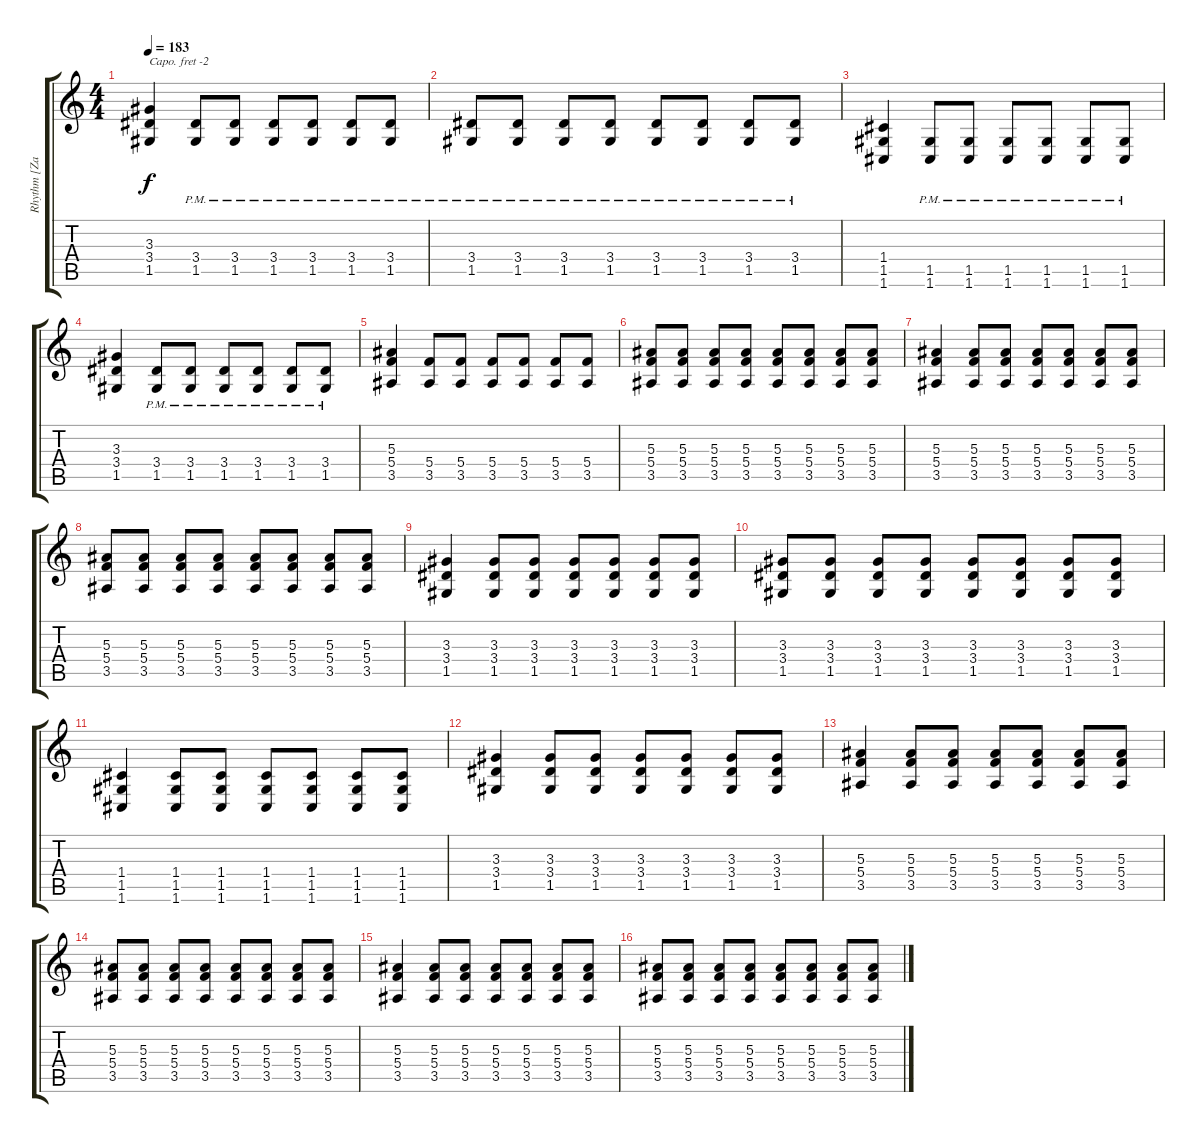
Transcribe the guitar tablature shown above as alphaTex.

\track ("Rhythm [Zacky Vengeance]" "Rhythm [Za") {instrument distortionguitar}
\staff {score tabs}
\capo -2
\tuning (E4 B3 G3 D3 A2 D2) {hide}
\ts (4 4)
\tempo 183
\clef g2
\ks c
(3.3 3.4 1.5).4{dy f} (3.4{pm} 1.5{pm}).8 (3.4{pm} 1.5{pm}).8 (3.4{pm} 1.5{pm}).8 (3.4{pm} 1.5{pm}).8 (3.4{pm} 1.5{pm}).8 (3.4{pm} 1.5{pm}).8 |
(3.4 1.5{pm}).8 (3.4{pm} 1.5{pm}).8 (3.4{pm} 1.5{pm}).8 (3.4{pm} 1.5{pm}).8 (3.4{pm} 1.5{pm}).8 (3.4{pm} 1.5{pm}).8 (3.4{pm} 1.5{pm}).8 (3.4{pm} 1.5{pm}).8 |
(1.4 1.5 1.6).4 (1.5{pm} 1.6{pm}).8 (1.5{pm} 1.6{pm}).8 (1.5{pm} 1.6{pm}).8 (1.5{pm} 1.6{pm}).8 (1.5{pm} 1.6{pm}).8 (1.5{pm} 1.6{pm}).8 |
(3.3 3.4 1.5).4 (3.4{pm} 1.5{pm}).8 (3.4{pm} 1.5{pm}).8 (3.4{pm} 1.5{pm}).8 (3.4{pm} 1.5{pm}).8 (3.4{pm} 1.5{pm}).8 (3.4{pm} 1.5{pm}).8 |
(5.3 5.4 3.5).4 (5.4 3.5).8 (5.4 3.5).8 (5.4 3.5).8 (5.4 3.5).8 (5.4 3.5).8 (5.4 3.5).8 |
(5.3 5.4 3.5).8 (5.3 5.4 3.5).8 (5.3 5.4 3.5).8 (5.3 5.4 3.5).8 (5.3 5.4 3.5).8 (5.3 5.4 3.5).8 (5.3 5.4 3.5).8 (5.3 5.4 3.5).8 |
(5.3 5.4 3.5).4 (5.3 5.4 3.5).8 (5.3 5.4 3.5).8 (5.3 5.4 3.5).8 (5.3 5.4 3.5).8 (5.3 5.4 3.5).8 (5.3 5.4 3.5).8 |
(5.3 5.4 3.5).8 (5.3 5.4 3.5).8 (5.3 5.4 3.5).8 (5.3 5.4 3.5).8 (5.3 5.4 3.5).8 (5.3 5.4 3.5).8 (5.3 5.4 3.5).8 (5.3 5.4 3.5).8 |
(3.3 3.4 1.5).4 (3.3 3.4 1.5).8 (3.3 3.4 1.5).8 (3.3 3.4 1.5).8 (3.3 3.4 1.5).8 (3.3 3.4 1.5).8 (3.3 3.4 1.5).8 |
(3.3 3.4 1.5).8 (3.3 3.4 1.5).8 (3.3 3.4 1.5).8 (3.3 3.4 1.5).8 (3.3 3.4 1.5).8 (3.3 3.4 1.5).8 (3.3 3.4 1.5).8 (3.3 3.4 1.5).8 |
(1.4 1.5 1.6).4 (1.4 1.5 1.6).8 (1.4 1.5 1.6).8 (1.4 1.5 1.6).8 (1.4 1.5 1.6).8 (1.4 1.5 1.6).8 (1.4 1.5 1.6).8 |
(3.3 3.4 1.5).4 (3.3 3.4 1.5).8 (3.3 3.4 1.5).8 (3.3 3.4 1.5).8 (3.3 3.4 1.5).8 (3.3 3.4 1.5).8 (3.3 3.4 1.5).8 |
(5.3 5.4 3.5).4 (5.3 5.4 3.5).8 (5.3 5.4 3.5).8 (5.3 5.4 3.5).8 (5.3 5.4 3.5).8 (5.3 5.4 3.5).8 (5.3 5.4 3.5).8 |
(5.3 5.4 3.5).8 (5.3 5.4 3.5).8 (5.3 5.4 3.5).8 (5.3 5.4 3.5).8 (5.3 5.4 3.5).8 (5.3 5.4 3.5).8 (5.3 5.4 3.5).8 (5.3 5.4 3.5).8 |
(5.3 5.4 3.5).4 (5.3 5.4 3.5).8 (5.3 5.4 3.5).8 (5.3 5.4 3.5).8 (5.3 5.4 3.5).8 (5.3 5.4 3.5).8 (5.3 5.4 3.5).8 |
(5.3 5.4 3.5).8 (5.3 5.4 3.5).8 (5.3 5.4 3.5).8 (5.3 5.4 3.5).8 (5.3 5.4 3.5).8 (5.3 5.4 3.5).8 (5.3 5.4 3.5).8 (5.3 5.4 3.5).8
